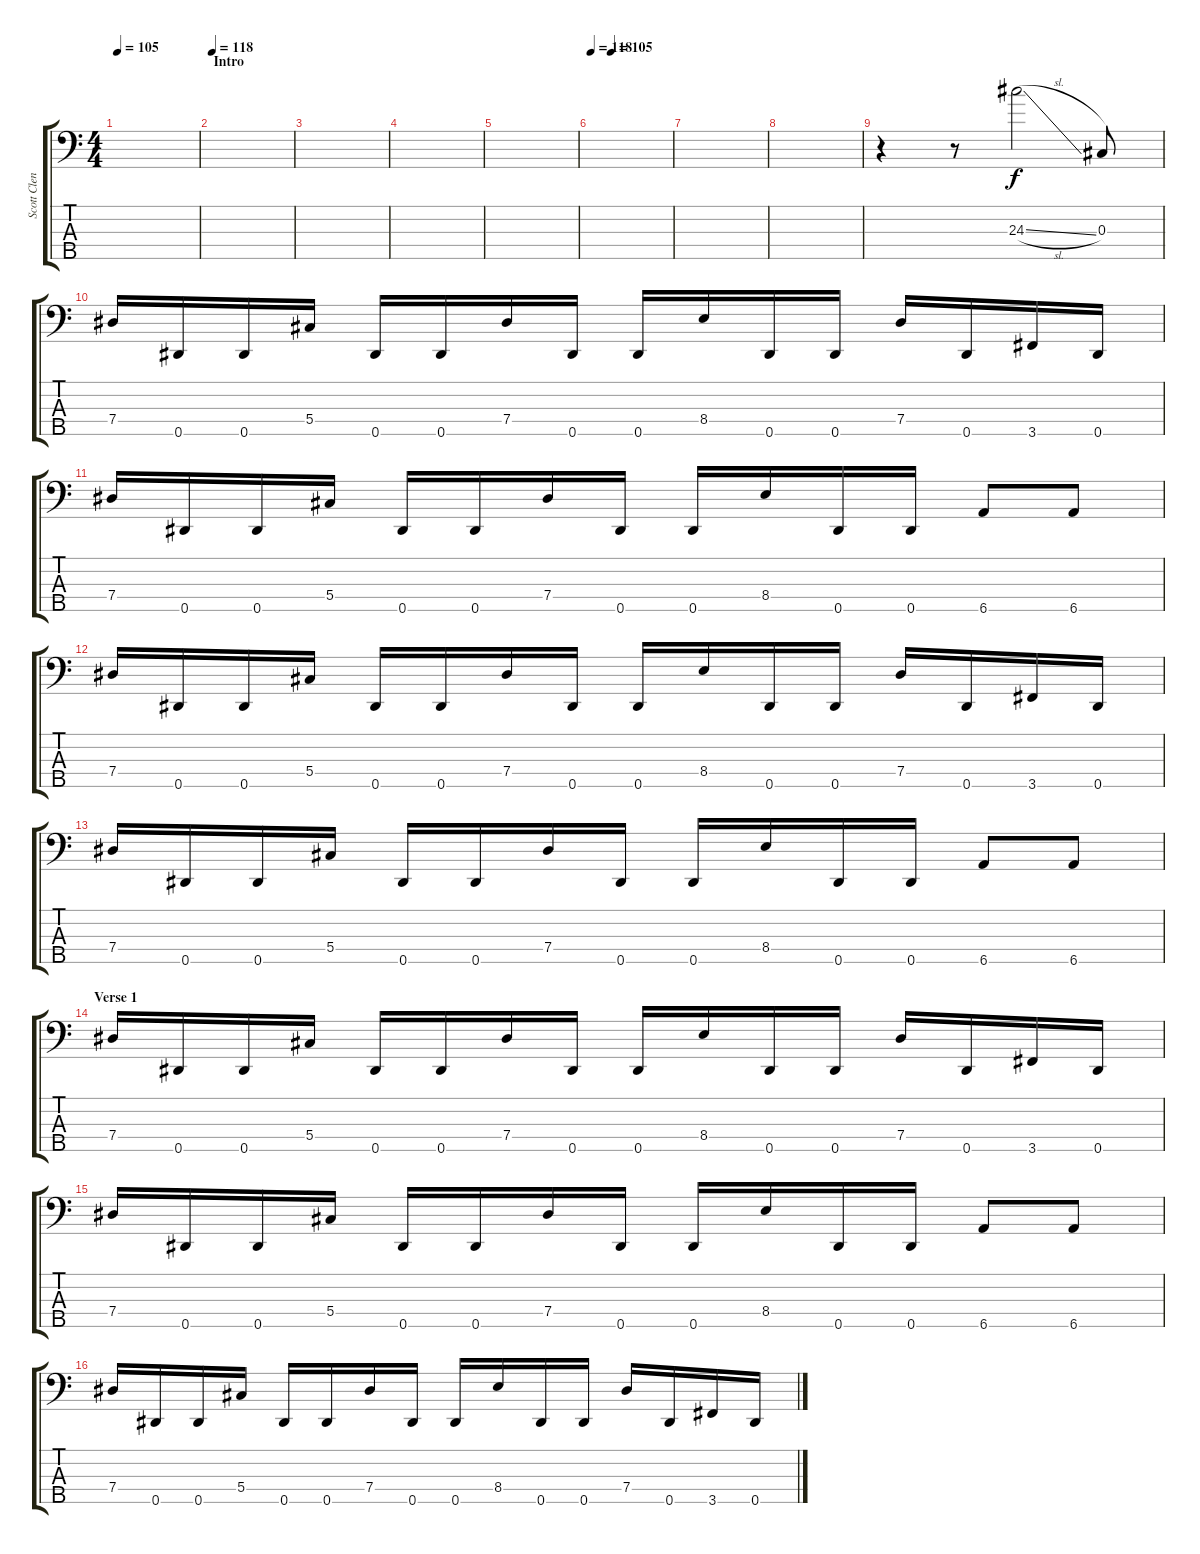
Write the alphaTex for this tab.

\track ("Scott Clendenin" "Scott Clen") {instrument electricbasspick}
\staff {score tabs}
\tuning (Bb2 Gb2 Db2 Ab1 Eb1) {hide}
\ts (4 4)
\tempo 105
\tempo 118
\tempo 105
\clef f4
\ks c
|
\section ("" "Intro")
\tempo 118
|
|
|
|
\tempo 118
\tempo (105 0.25)
|
|
|
r.4 r.8 24.3{sl}.2 0.3.8 |
7.4.16 0.5.16 0.5.16 5.4.16 0.5.16 0.5.16 7.4.16 0.5.16 0.5.16 8.4.16 0.5.16 0.5.16 7.4.16 0.5.16 3.5.16 0.5.16 |
7.4.16 0.5.16 0.5.16 5.4.16 0.5.16 0.5.16 7.4.16 0.5.16 0.5.16 8.4.16 0.5.16 0.5.16 6.5.8 6.5.8 |
7.4.16 0.5.16 0.5.16 5.4.16 0.5.16 0.5.16 7.4.16 0.5.16 0.5.16 8.4.16 0.5.16 0.5.16 7.4.16 0.5.16 3.5.16 0.5.16 |
7.4.16 0.5.16 0.5.16 5.4.16 0.5.16 0.5.16 7.4.16 0.5.16 0.5.16 8.4.16 0.5.16 0.5.16 6.5.8 6.5.8 |
\section ("" "Verse 1")
7.4.16 0.5.16 0.5.16 5.4.16 0.5.16 0.5.16 7.4.16 0.5.16 0.5.16 8.4.16 0.5.16 0.5.16 7.4.16 0.5.16 3.5.16 0.5.16 |
7.4.16 0.5.16 0.5.16 5.4.16 0.5.16 0.5.16 7.4.16 0.5.16 0.5.16 8.4.16 0.5.16 0.5.16 6.5.8 6.5.8 |
7.4.16 0.5.16 0.5.16 5.4.16 0.5.16 0.5.16 7.4.16 0.5.16 0.5.16 8.4.16 0.5.16 0.5.16 7.4.16 0.5.16 3.5.16 0.5.16
